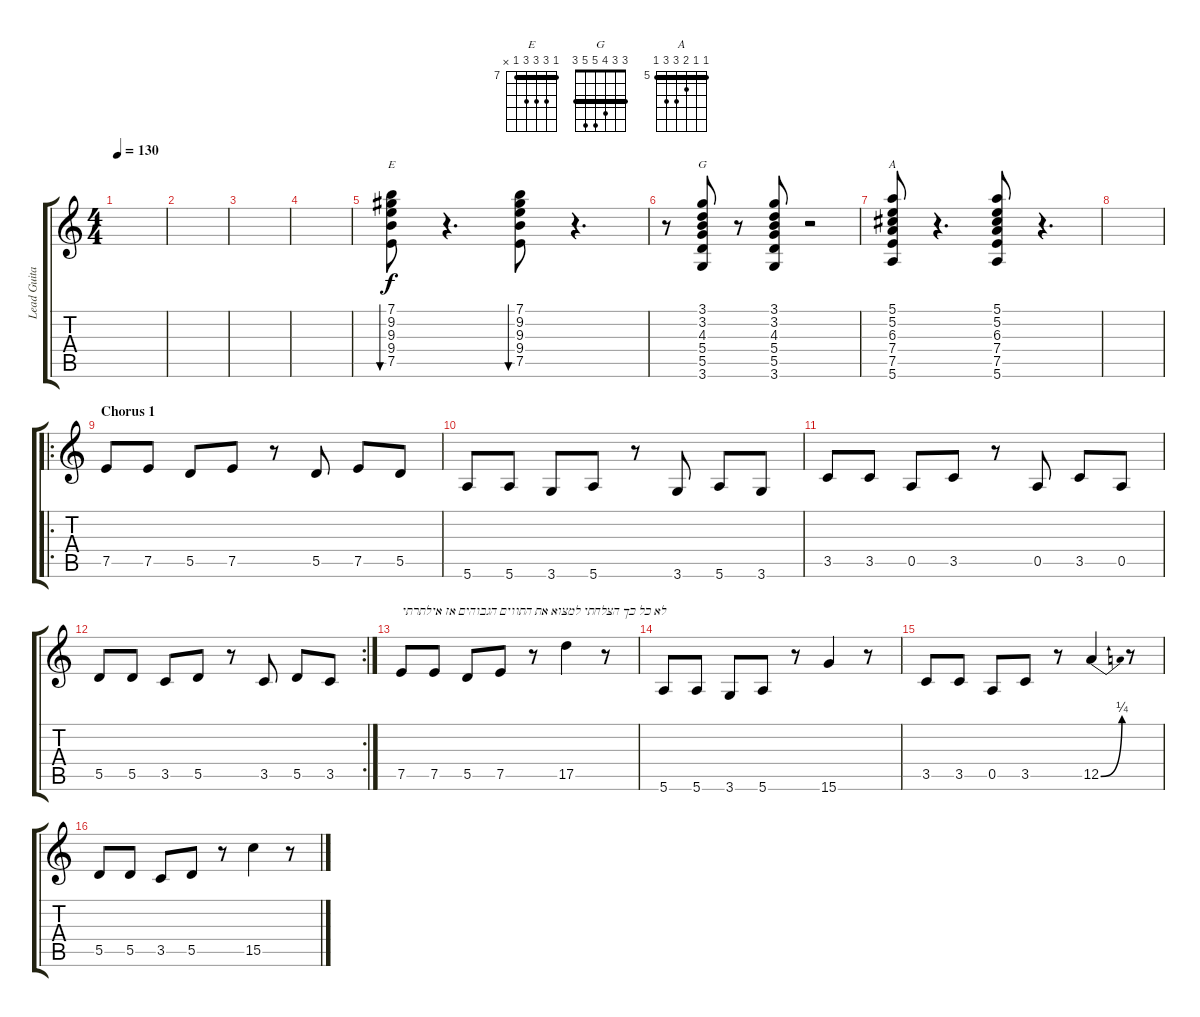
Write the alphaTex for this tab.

\track ("Lead Guitar" "Lead Guita") {instrument overdrivenguitar}
\staff {score tabs}
\tuning (E4 B3 G3 D3 A2 E2) {hide}
\chord ("E" 7 9 9 9 7 x) {firstfret 7 barre 7}
\chord ("G" 3 3 4 5 5 3) {barre 3}
\chord ("A" 5 5 6 7 7 5) {firstfret 5 barre 5}
\ts (4 4)
\tempo 130
\clef g2
\ks c
|
|
|
|
(7.1 9.2 9.3 9.4 7.5).8{bu 60 ch "E"} r.4{d} (7.1 9.2 9.3 9.4 7.5).8{bu 60} r.4{d} |
r.8 (3.1 3.2 4.3 5.4 5.5 3.6).8{ch "G"} r.8 (3.1 3.2 4.3 5.4 5.5 3.6).8 r.2 |
(5.1 5.2 6.3 7.4 7.5 5.6).8{ch "A"} r.4{d} (5.1 5.2 6.3 7.4 7.5 5.6).8 r.4{d} |
|
\ro
\section ("" "Chorus 1")
7.5.8 7.5.8 5.5.8 7.5.8 r.8 5.5.8 7.5.8 5.5.8 |
5.6.8 5.6.8 3.6.8 5.6.8 r.8 3.6.8 5.6.8 3.6.8 |
3.5.8 3.5.8 0.5.8 3.5.8 r.8 0.5.8 3.5.8 0.5.8 |
\rc 2
5.5.8 5.5.8 3.5.8 5.5.8 r.8 3.5.8 5.5.8 3.5.8 |
7.5.8{txt "לא כל כך הצלחתי למצוא את התווים הגבוהים אז אילתרתי"} 7.5.8 5.5.8 7.5.8 r.8 17.5.4 r.8 |
5.6.8 5.6.8 3.6.8 5.6.8 r.8 15.6.4 r.8 |
3.5.8 3.5.8 0.5.8 3.5.8 r.8 12.5{be (bend 0 0 60 1)}.4 r.8 |
5.5.8 5.5.8 3.5.8 5.5.8 r.8 15.5.4 r.8
